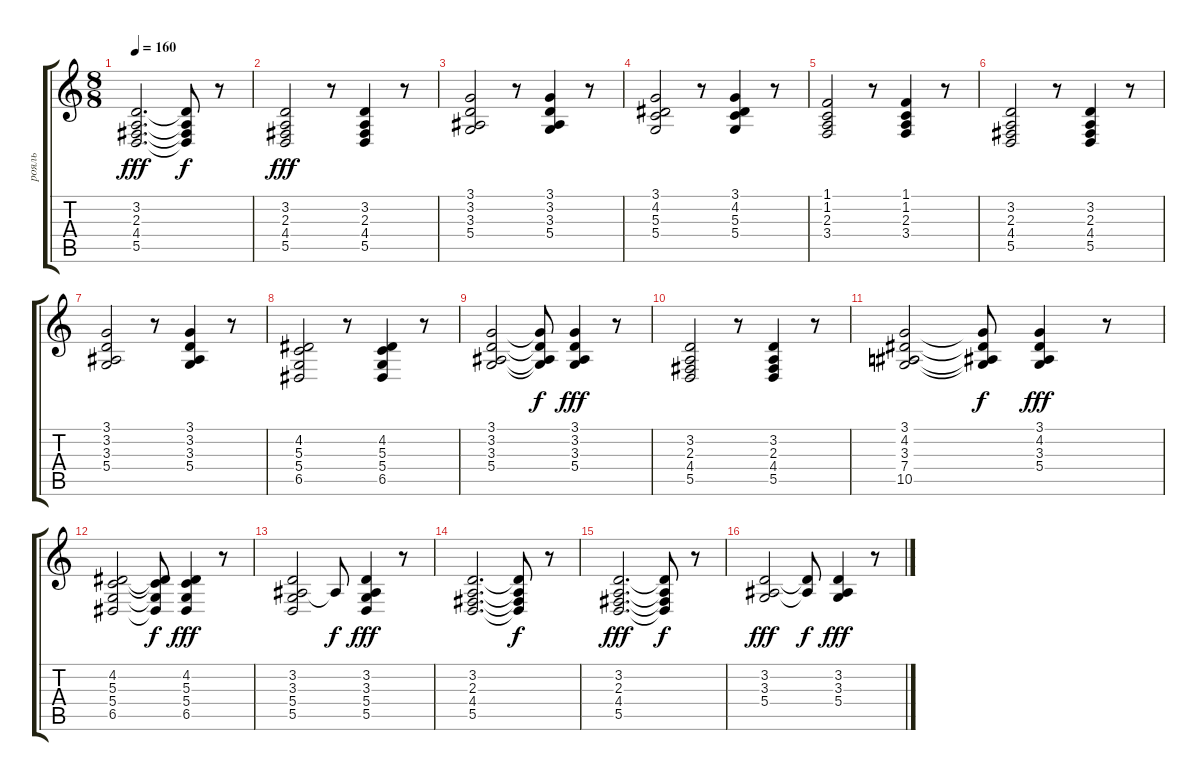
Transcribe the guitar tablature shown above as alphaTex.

\track ("рояль" "рояль") {instrument brightacousticpiano}
\staff {score tabs}
\tuning (E4 B3 G3 D3 A2 E2) {hide}
\ts (8 8)
\tempo 160
\clef g2
\ks c
(3.2 2.3 4.4 5.5).2{d dy fff} (3.2{t} 2.3{t} 4.4{t} 5.5{t}).8{dy f} r.8 |
(3.2 2.3 4.4 5.5).2{dy fff} r.8 (3.2 2.3 4.4 5.5).4 r.8 |
(3.1 3.2 3.3 5.4).2 r.8 (3.1 3.2 3.3 5.4).4 r.8 |
(3.1 4.2 5.3 5.4).2 r.8 (3.1 4.2 5.3 5.4).4 r.8 |
(1.1 1.2 2.3 3.4).2 r.8 (1.1 1.2 2.3 3.4).4 r.8 |
(3.2 2.3 4.4 5.5).2 r.8 (3.2 2.3 4.4 5.5).4 r.8 |
(3.1 3.2 3.3 5.4).2 r.8 (3.1 3.2 3.3 5.4).4 r.8 |
(4.2 5.3 5.4 6.5).2 r.8 (4.2 5.3 5.4 6.5).4 r.8 |
(3.1 3.2 3.3 5.4).2 (3.1{t} 3.2{t} 3.3{t} 5.4{t}).8{dy f} (3.1 3.2 3.3 5.4).4{dy fff} r.8 |
(3.2 2.3 4.4 5.5).2 r.8 (3.2 2.3 4.4 5.5).4 r.8 |
(3.1 4.2 3.3 7.4 10.5).2 (3.1{t} 4.2{t} 3.3{t} 10.5{t}).8{dy f} (3.1 4.2 3.3 5.4).4{dy fff} r.8 |
(4.2 5.3 5.4 6.5).2 (4.2{t} 5.3{t} 5.4{t} 6.5{t}).8{dy f} (4.2 5.3 5.4 6.5).4{dy fff} r.8 |
(3.2 3.3 5.4 5.5).2 3.3{t}.8{dy f} (3.2 3.3 5.4 5.5).4{dy fff} r.8 |
(3.2 2.3 4.4 5.5).2{d} (3.2{t} 2.3{t} 4.4{t} 5.5{t}).8{dy f} r.8 |
(3.2 2.3 4.4 5.5).2{d dy fff} (3.2{t} 2.3{t} 4.4{t} 5.5{t}).8{dy f} r.8 |
(3.2 3.3 5.4).2{dy fff} (3.2{t} 3.3{t}).8{dy f} (3.2 3.3 5.4).4{dy fff} r.8
